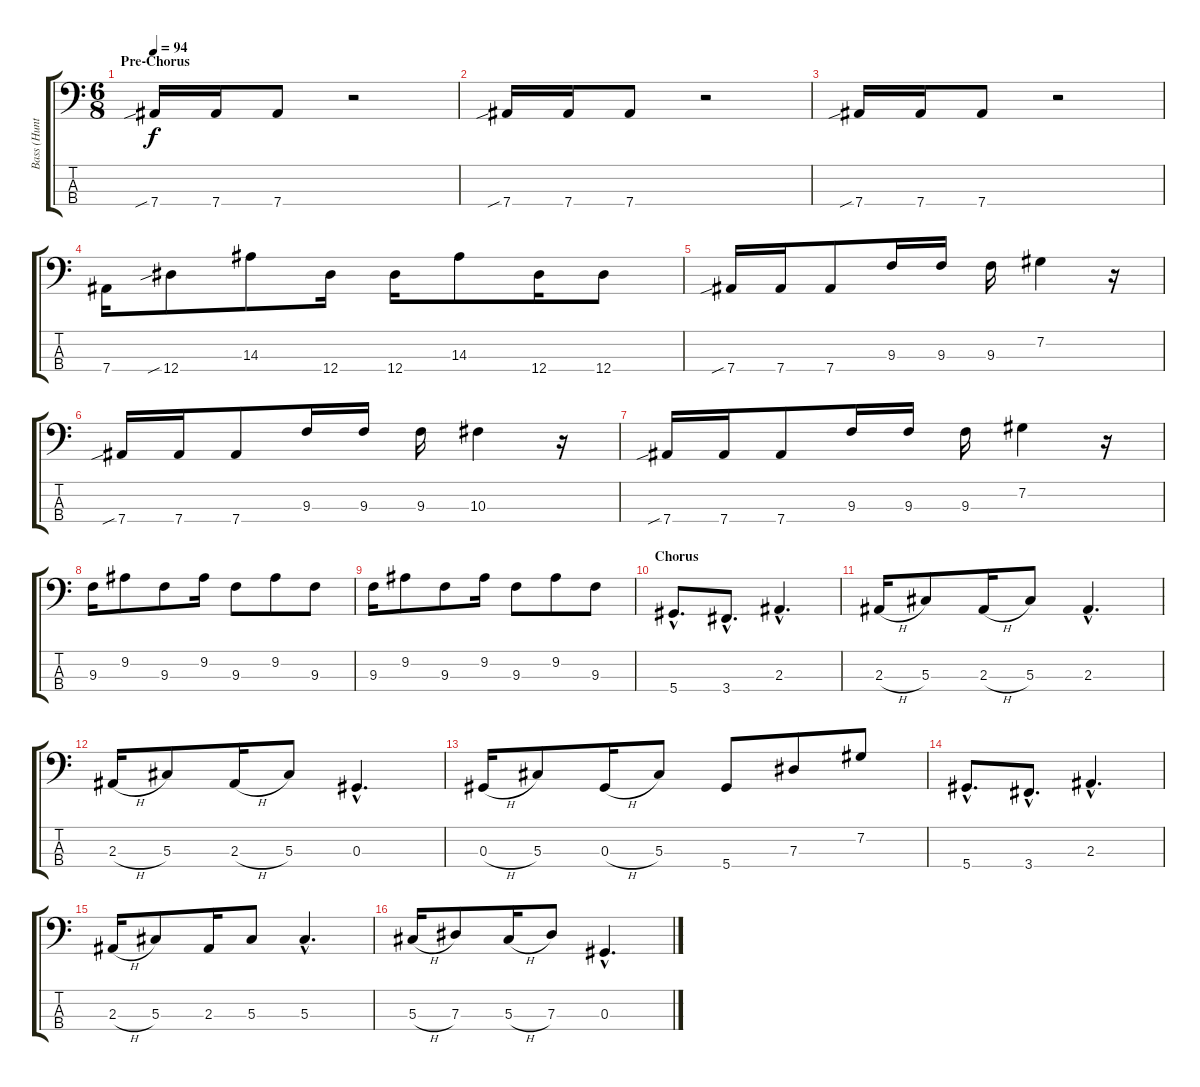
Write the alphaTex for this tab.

\track ("Bass (Hunter)" "Bass (Hunt") {instrument electricbasspick}
\staff {score tabs}
\tuning (Gb2 Db2 Ab1 Eb1) {hide}
\ts (6 8)
\section ("" "Pre-Chorus")
\tempo 94
\clef f4
\ks c
7.4{sib}.16{dy f} 7.4.16 7.4.8 r.2 |
7.4{sib}.16 7.4.16 7.4.8 r.2 |
7.4{sib}.16 7.4.16 7.4.8 r.2 |
7.4.16 12.4{sib}.8 14.3.8 12.4.16 12.4.16 14.3.8 12.4.16 12.4.8 |
7.4{sib}.16 7.4.16 7.4.8 9.3.16 9.3.16 9.3.16 7.2.4 r.16 |
7.4{sib}.16 7.4.16 7.4.8 9.3.16 9.3.16 9.3.16 10.3.4 r.16 |
7.4{sib}.16 7.4.16 7.4.8 9.3.16 9.3.16 9.3.16 7.2.4 r.16 |
9.3.16 9.2.8 9.3.8 9.2.16 9.3.8 9.2.8 9.3.8 |
9.3.16 9.2.8 9.3.8 9.2.16 9.3.8 9.2.8 9.3.8 |
\section ("" "Chorus")
5.4{hac}.8{d} 3.4{hac}.8{d} 2.3{hac}.4{d} |
2.3{h}.16 5.3.8 2.3{h}.16 5.3.8 2.3{hac}.4{d} |
2.3{h}.16 5.3.8 2.3{h}.16 5.3.8 0.3{hac}.4{d} |
0.3{h}.16 5.3.8 0.3{h}.16 5.3.8 5.4.8 7.3.8 7.2.8 |
5.4{hac}.8{d} 3.4{hac}.8{d} 2.3{hac}.4{d} |
2.3{h}.16 5.3.8 2.3.16 5.3.8 5.3{hac}.4{d} |
5.3{h}.16 7.3.8 5.3{h}.16 7.3.8 0.3{hac}.4{d}
